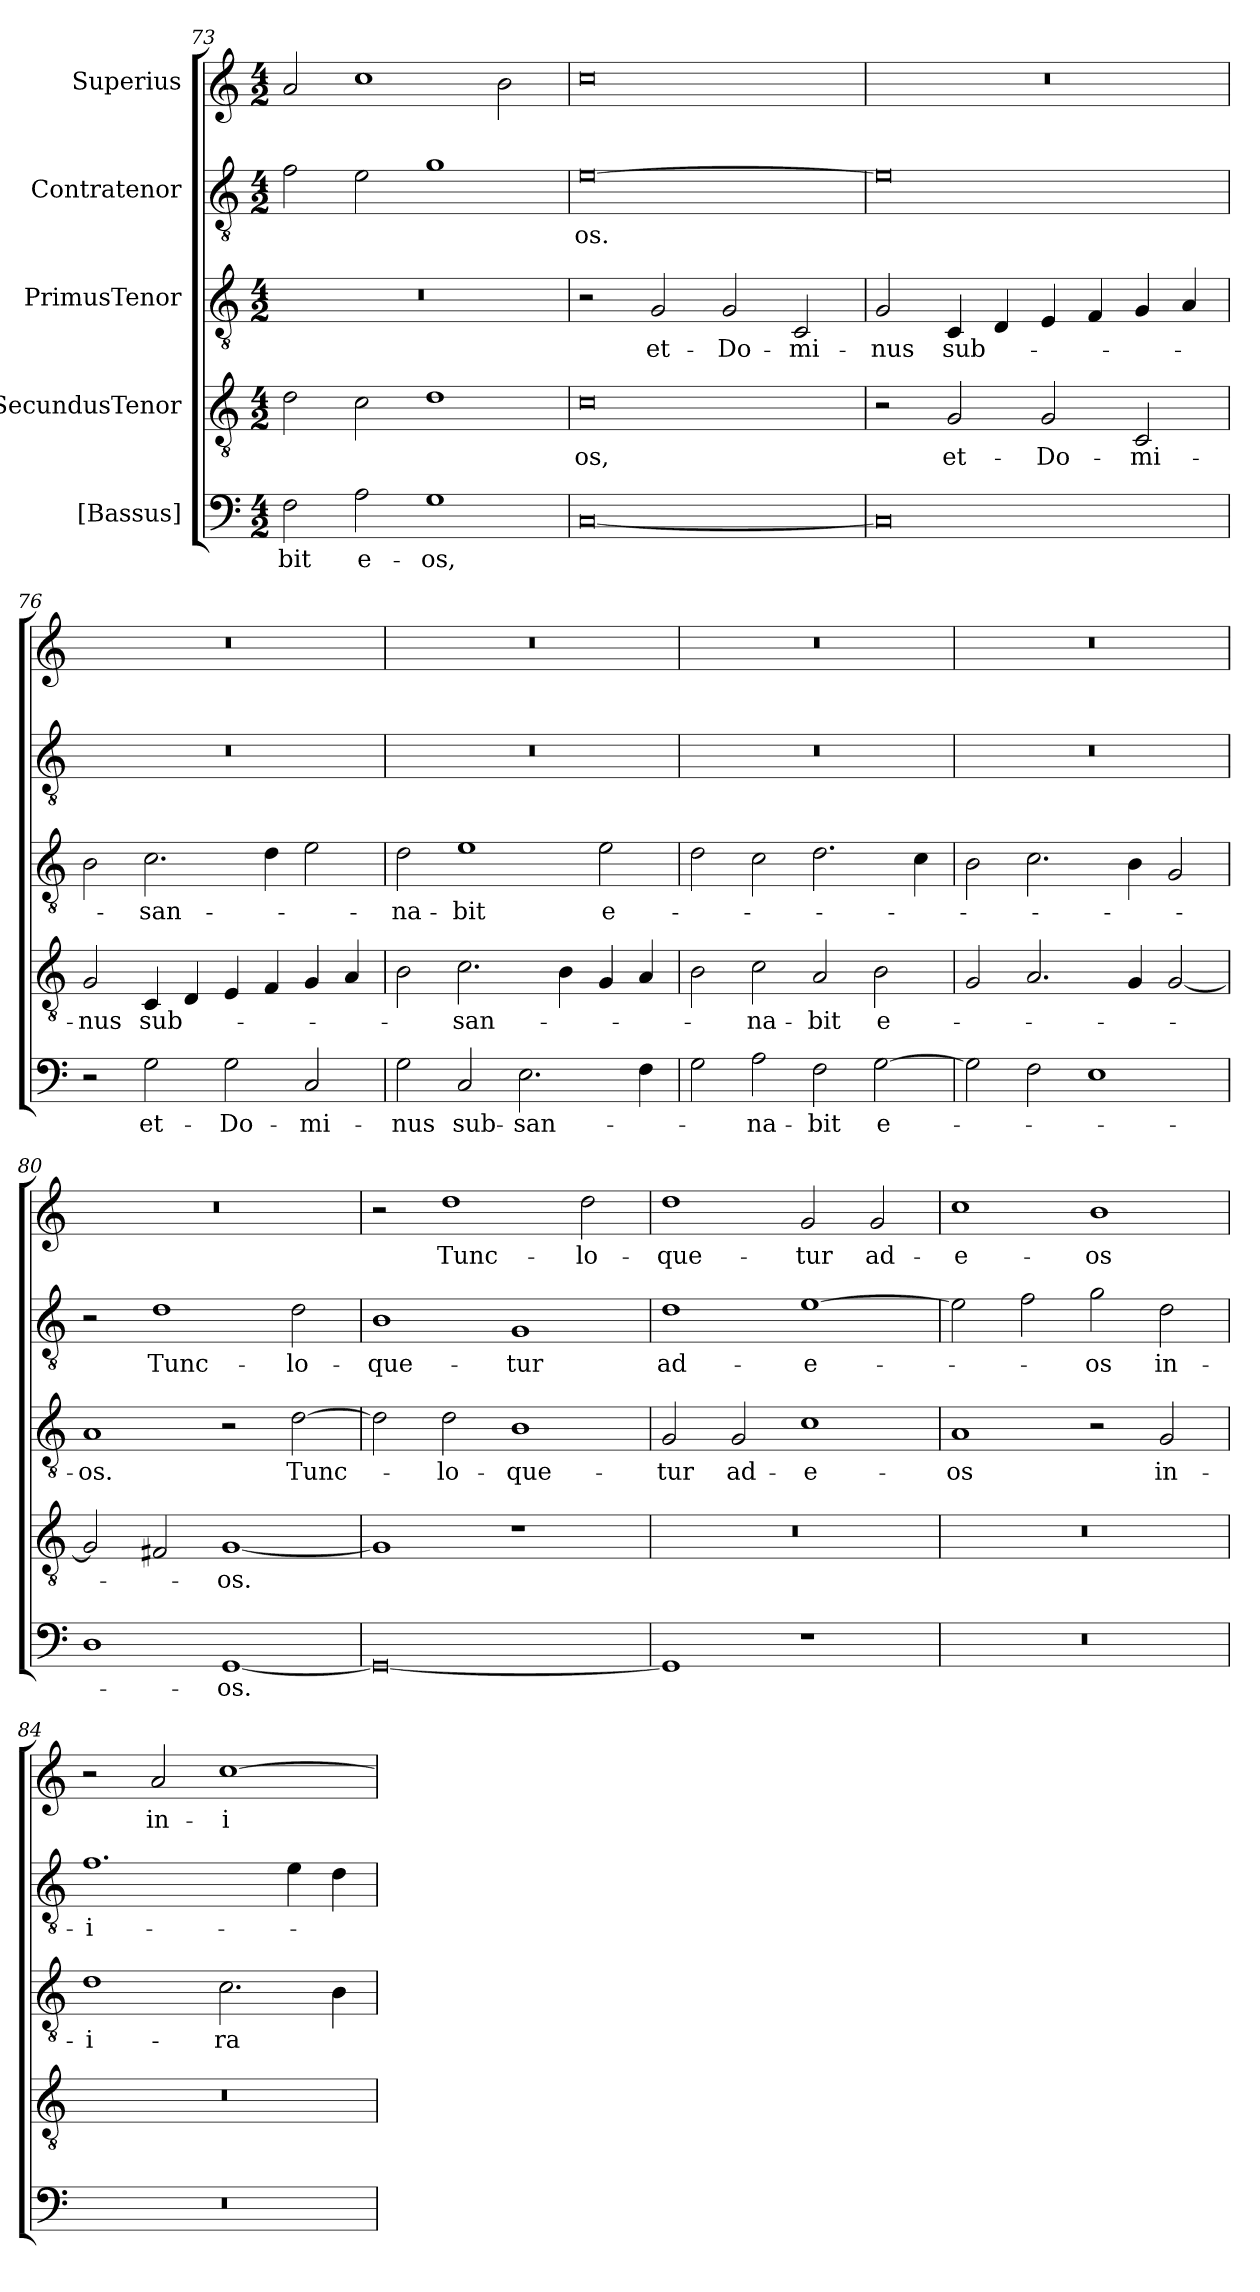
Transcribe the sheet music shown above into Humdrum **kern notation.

**kern	**text	**kern	**text	**kern	**text	**kern	**text	**kern	**text
*part5	*part5	*part4	*part4	*part3	*part3	*part2	*part2	*part1	*part1
*staff5	*staff5	*staff4	*staff4	*staff3	*staff3	*staff2	*staff2	*staff1	*staff1
*I"[Bassus]	*	*I"SecundusTenor	*	*I"PrimusTenor	*	*I"Contratenor	*	*I"Superius	*
*clefF4	*	*clefGv2	*	*clefGv2	*	*clefGv2	*	*clefG2	*
*k[]	*	*k[]	*	*k[]	*	*k[]	*	*k[]	*
*M4/2	*	*M4/2	*	*M4/2	*	*M4/2	*	*M4/2	*
=73	=73	=73	=73	=73	=73	=73	=73	=73	=73
2F\	-bit	2d\	.	0r	.	2f\	.	2a/	.
2A\	e-	2c\	.	.	.	2e\	.	1cc\	.
1G\	-os,	1d\	.	.	.	1g\	.	.	.
.	.	.	.	.	.	.	.	2b\	.
=74	=74	=74	=74	=74	=74	=74	=74	=74	=74
[0C/	.	0c\	-os,	2r	.	[0e\	-os.	0cc\	.
.	.	.	.	2G/	et-	.	.	.	.
.	.	.	.	2G/	Do-	.	.	.	.
.	.	.	.	2C/	-mi-	.	.	.	.
=75	=75	=75	=75	=75	=75	=75	=75	=75	=75
0C/]	.	2r	.	2G/	-nus	0e\]	.	0r	.
.	.	2G/	et-	4C/	sub-	.	.	.	.
.	.	.	.	4D/	.	.	.	.	.
.	.	2G/	Do-	4E/	.	.	.	.	.
.	.	.	.	4F/	.	.	.	.	.
.	.	2C/	-mi-	4G/	.	.	.	.	.
.	.	.	.	4A/	.	.	.	.	.
=76	=76	=76	=76	=76	=76	=76	=76	=76	=76
2r	.	2G/	-nus	2B\	.	0r	.	0r	.
2G\	et-	4C/	sub-	2.c\	-san-	.	.	.	.
.	.	4D/	.	.	.	.	.	.	.
2G\	Do-	4E/	.	.	.	.	.	.	.
.	.	4F/	.	4d\	.	.	.	.	.
2C/	-mi-	4G/	.	2e\	.	.	.	.	.
.	.	4A/	.	.	.	.	.	.	.
=77	=77	=77	=77	=77	=77	=77	=77	=77	=77
2G\	-nus	2B\	.	2d\	-na-	0r	.	0r	.
2C/	sub-	2.c\	-san-	1e\	-bit	.	.	.	.
2.E\	-san-	.	.	.	.	.	.	.	.
.	.	4B\	.	.	.	.	.	.	.
.	.	4G/	.	2e\	e-	.	.	.	.
4F\	.	4A/	.	.	.	.	.	.	.
=78	=78	=78	=78	=78	=78	=78	=78	=78	=78
2G\	.	2B\	.	2d\	.	0r	.	0r	.
2A\	-na-	2c\	-na-	2c\	.	.	.	.	.
2F\	-bit	2A/	-bit	2.d\	.	.	.	.	.
[2G\	e-	2B\	e-	.	.	.	.	.	.
.	.	.	.	4c\	.	.	.	.	.
=79	=79	=79	=79	=79	=79	=79	=79	=79	=79
2G\]	.	2G/	.	2B\	.	0r	.	0r	.
2F\	.	2.A/	.	2.c\	.	.	.	.	.
1E\	.	.	.	.	.	.	.	.	.
.	.	4G/	.	4B\	.	.	.	.	.
.	.	[2G/	.	2G/	.	.	.	.	.
=80	=80	=80	=80	=80	=80	=80	=80	=80	=80
1D\	.	2G/]	.	1A/	-os.	2r	.	0r	.
.	.	2F#X/	.	.	.	1d\	Tunc-	.	.
[1GG/	-os.	[1G/	-os.	2r	.	.	.	.	.
.	.	.	.	[2d\	Tunc-	2d\	lo-	.	.
=81	=81	=81	=81	=81	=81	=81	=81	=81	=81
0GG/_	.	1G/]	.	2d\]	.	1B\	-que-	2r	.
.	.	.	.	2d\	lo-	.	.	1dd\	Tunc-
.	.	1r	.	1B\	-que-	1G/	-tur	.	.
.	.	.	.	.	.	.	.	2dd\	lo-
=82	=82	=82	=82	=82	=82	=82	=82	=82	=82
1GG/]	.	0r	.	2G/	-tur	1d\	ad-	1dd\	-que-
.	.	.	.	2G/	ad-	.	.	.	.
1r	.	.	.	1c\	e-	[1e\	e-	2g/	-tur
.	.	.	.	.	.	.	.	2g/	ad-
=83	=83	=83	=83	=83	=83	=83	=83	=83	=83
0r	.	0r	.	1A/	-os	2e\]	.	1cc\	e-
.	.	.	.	.	.	2f\	.	.	.
.	.	.	.	2r	.	2g\	-os	1b\	-os
.	.	.	.	2G/	in-	2d\	in-	.	.
=84	=84	=84	=84	=84	=84	=84	=84	=84	=84
0r	.	0r	.	1d\	i-	1.f\	i-	2r	.
.	.	.	.	.	.	.	.	2a/	in-
.	.	.	.	2.c\	-ra	.	.	[1cc\	i-
.	.	.	.	.	.	4e\	.	.	.
.	.	.	.	4B\	.	4d\	.	.	.
=	=	=	=	=	=	=	=	=	=
*-	*-	*-	*-	*-	*-	*-	*-	*-	*-
